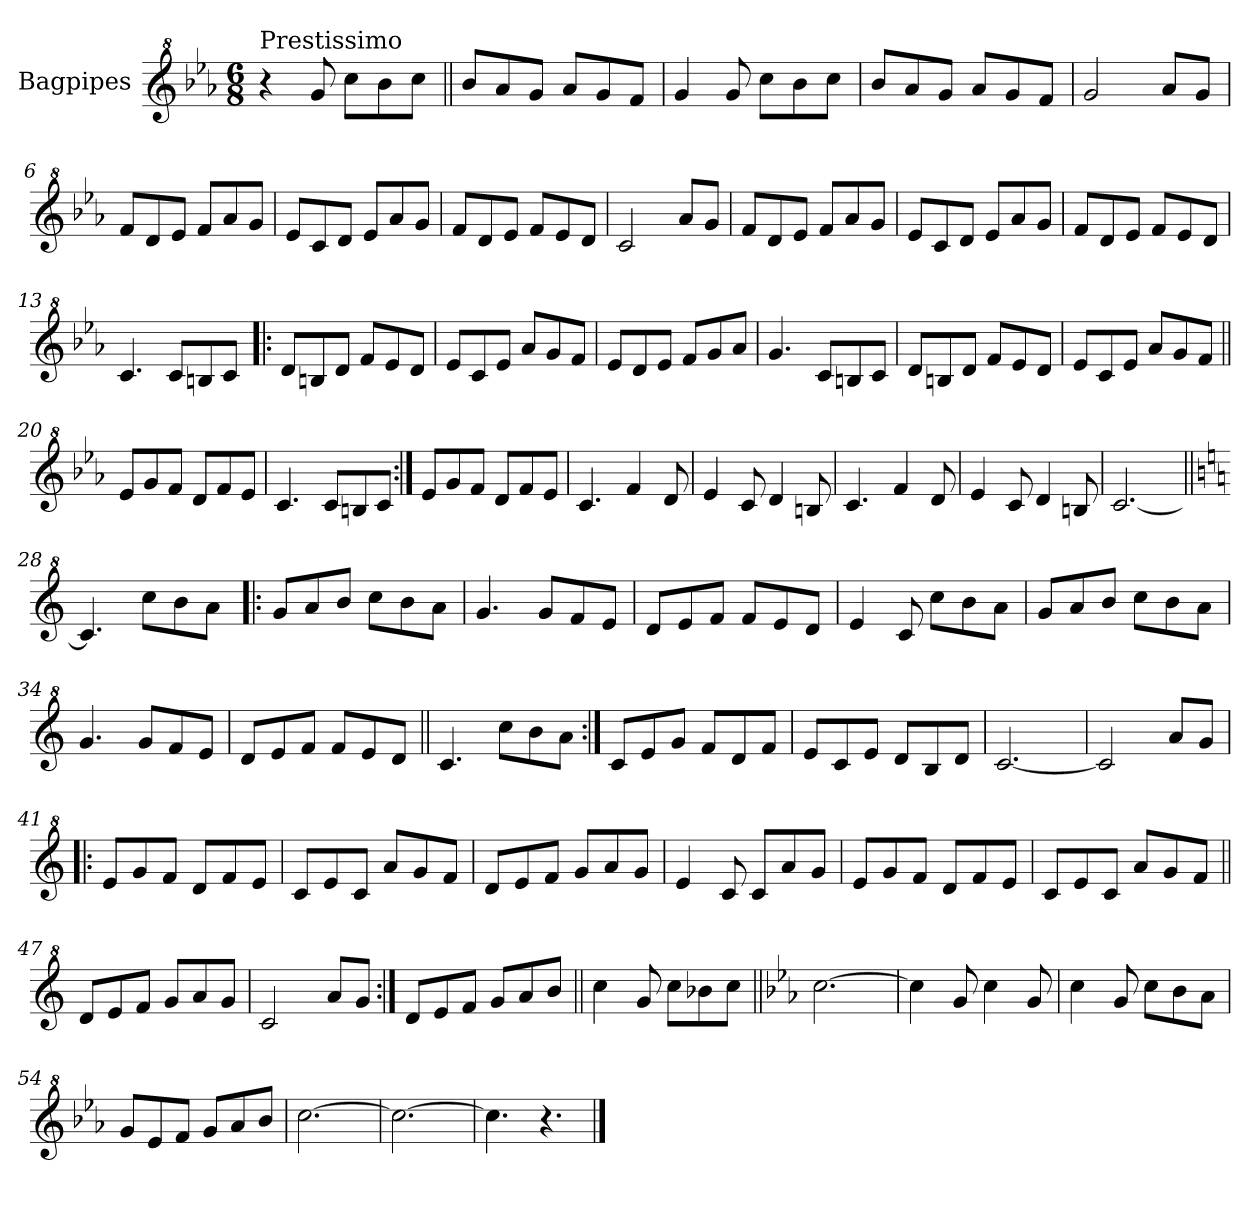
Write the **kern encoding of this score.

**kern
*part1
*staff1
*I"Bagpipes
*I'Bag
*clefG^2
*k[b-e-a-]
*E-:
*M6/8
=1
!LO:TX:a:t=Prestissimo
4r
8gg/
8ccc\L
8bb-\
8ccc\J
=2||
8bb-/L
8aa-/
8gg/J
8aa-/L
8gg/
8ff/J
=3
4gg/
8gg/
8ccc\L
8bb-\
8ccc\J
=4
8bb-/L
8aa-/
8gg/J
8aa-/L
8gg/
8ff/J
=5
2gg/
8aa-/L
8gg/J
=6
8ff/L
8dd/
8ee-/J
8ff/L
8aa-/
8gg/J
=7
8ee-/L
8cc/
8dd/J
8ee-/L
8aa-/
8gg/J
!!LO:LB:g=z
=8
8ff/L
8dd/
8ee-/J
8ff/L
8ee-/
8dd/J
=9
2cc/
8aa-/L
8gg/J
=10
8ff/L
8dd/
8ee-/J
8ff/L
8aa-/
8gg/J
=11
8ee-/L
8cc/
8dd/J
8ee-/L
8aa-/
8gg/J
=12
8ff/L
8dd/
8ee-/J
8ff/L
8ee-/
8dd/J
=13
4.cc/
8cc/L
8bn/
8cc/J
=14!|:
8dd/L
8bn/
8dd/J
8ff/L
8ee-/
8dd/J
!!LO:LB:g=z
=15
8ee-/L
8cc/
8ee-/J
8aa-/L
8gg/
8ff/J
=16
8ee-/L
8dd/
8ee-/J
8ff/L
8gg/
8aa-/J
=17
4.gg/
8cc/L
8bn/
8cc/J
=18
8dd/L
8bn/
8dd/J
8ff/L
8ee-/
8dd/J
=19
8ee-/L
8cc/
8ee-/J
8aa-/L
8gg/
8ff/J
=20||
8ee-/L
8gg/
8ff/J
8dd/L
8ff/
8ee-/J
=21
4.cc/
8cc/L
8bn/
8cc/J
!!LO:LB:g=z
=22:|!
8ee-/L
8gg/
8ff/J
8dd/L
8ff/
8ee-/J
=23
4.cc/
4ff/
8dd/
=24
4ee-/
8cc/
4dd/
8bn/
=25
4.cc/
4ff/
8dd/
=26
4ee-/
8cc/
4dd/
8bn/
=27
[2.cc/
=28||
*k[]
*C:
4.cc/]
8ccc\L
8bb\
8aa\J
=29!|:
8gg/L
8aa/
8bb/J
8ccc\L
8bb\
8aa\J
!!LO:LB:g=z
=30
4.gg/
8gg/L
8ff/
8ee/J
=31
8dd/L
8ee/
8ff/J
8ff/L
8ee/
8dd/J
=32
4ee/
8cc/
8ccc\L
8bb\
8aa\J
=33
8gg/L
8aa/
8bb/J
8ccc\L
8bb\
8aa\J
=34
4.gg/
8gg/L
8ff/
8ee/J
=35
8dd/L
8ee/
8ff/J
8ff/L
8ee/
8dd/J
=36||
4.cc/
8ccc\L
8bb\
8aa\J
=37:|!
8cc/L
8ee/
8gg/J
8ff/L
8dd/
8ff/J
!!LO:LB:g=z
=38
8ee/L
8cc/
8ee/J
8dd/L
8b/
8dd/J
=39
[2.cc/
=40
2cc/]
8aa/L
8gg/J
=41!|:
8ee/L
8gg/
8ff/J
8dd/L
8ff/
8ee/J
=42
8cc/L
8ee/
8cc/J
8aa/L
8gg/
8ff/J
=43
8dd/L
8ee/
8ff/J
8gg/L
8aa/
8gg/J
=44
4ee/
8cc/
8cc/L
8aa/
8gg/J
=45
8ee/L
8gg/
8ff/J
8dd/L
8ff/
8ee/J
!!LO:LB:g=z
=46
8cc/L
8ee/
8cc/J
8aa/L
8gg/
8ff/J
=47||
8dd/L
8ee/
8ff/J
8gg/L
8aa/
8gg/J
=48
2cc/
8aa/L
8gg/J
=49:|!
8dd/L
8ee/
8ff/J
8gg/L
8aa/
8bb/J
=50||
4ccc\
8gg/
8ccc\L
8bb-X\
8ccc\J
=51||
*k[b-e-a-]
*E-:
[2.ccc\
=52
4ccc\]
8gg/
4ccc\
8gg/
=53
4ccc\
8gg/
8ccc\L
8bb-\
8aa-\J
!!LO:LB:g=z
=54
8gg/L
8ee-/
8ff/J
8gg/L
8aa-/
8bb-/J
=55
[2.ccc\
=56
2.ccc\_
=57
4.ccc\]
4.r
==
*-
